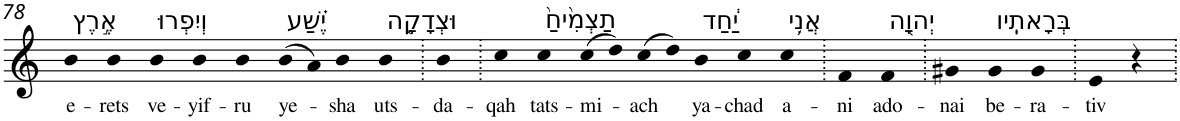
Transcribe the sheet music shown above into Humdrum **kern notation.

**kern	**text
*part1	*part1
*staff1	*staff1
*I"Piano	*
*I'Pno	*
!!LO:PB:g=z
*clefG2	*
*k[]	*
=78	=78
!LO:TX:a:t=אֶ֣רֶץ	!
!	!LO:LY:b
4b	e-
!	!LO:LY:b
4b	-rets
!LO:TX:a:t=וְיִפְרוּ	!
!	!LO:LY:b
4b	ve-
!	!LO:LY:b
4b	-yif-
!	!LO:LY:b
4b	-ru
!LO:TX:a:t=יֶ֗שַׁע	!
!	!LO:LY:b
(8b	ye-
8a)	.
!	!LO:LY:b
4b	-sha
!LO:TX:a:t=וּצְדָקָ֤ה	!
!	!LO:LY:b
4b	uts-
=79.	=79.
!	!LO:LY:b
4b	-da-
=80.	=80.
!	!LO:LY:b
4cc	-qah
!LO:TX:a:t=תַצְמִ֙יחַ֙	!
!	!LO:LY:b
4cc	tats-
!	!LO:LY:b
(8cc	-mi-
8dd)	.
!	!LO:LY:b
(8cc	-ach
8dd)	.
!LO:TX:a:t=יַ֔חַד	!
!	!LO:LY:b
4b	ya-
!	!LO:LY:b
4cc	-chad
!LO:TX:a:t=אֲנִ֥י	!
!	!LO:LY:b
4cc	a-
=81.	=81.
!	!LO:LY:b
4f	-ni
!LO:TX:a:t=יְהוָ֖ה	!
!	!LO:LY:b
4f	ado-
=82.	=82.
!	!LO:LY:b
4g#X	-nai
!LO:TX:a:t=בְּרָאתִֽיו	!
!	!LO:LY:b
4g#	be-
!	!LO:LY:b
4g#	-ra-
=83.	=83.
!	!LO:LY:b
4e	-tiv
4r	.
=.	=.
*-	*-
